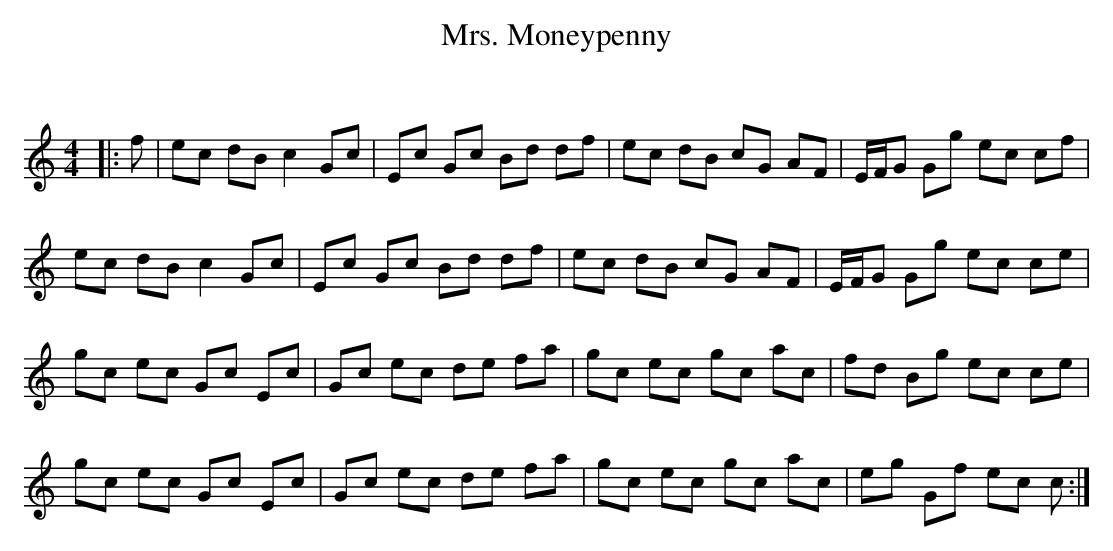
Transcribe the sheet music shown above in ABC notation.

X:1
T: Mrs. Moneypenny
C:
Q: 232
K:C
M:4/4
L:1/8
|:f|ec dB c2 Gc|Ec Gc Bd df|ec dB cG AF|E1/2F1/2G Gg ec cf|
ec dB c2 Gc|Ec Gc Bd df|ec dB cG AF|E1/2F1/2G Gg ec ce|
gc ec Gc Ec|Gc ec de fa|gc ec gc ac|fd Bg ec ce|
gc ec Gc Ec|Gc ec de fa|gc ec gc ac|eg Gf ec c:|
